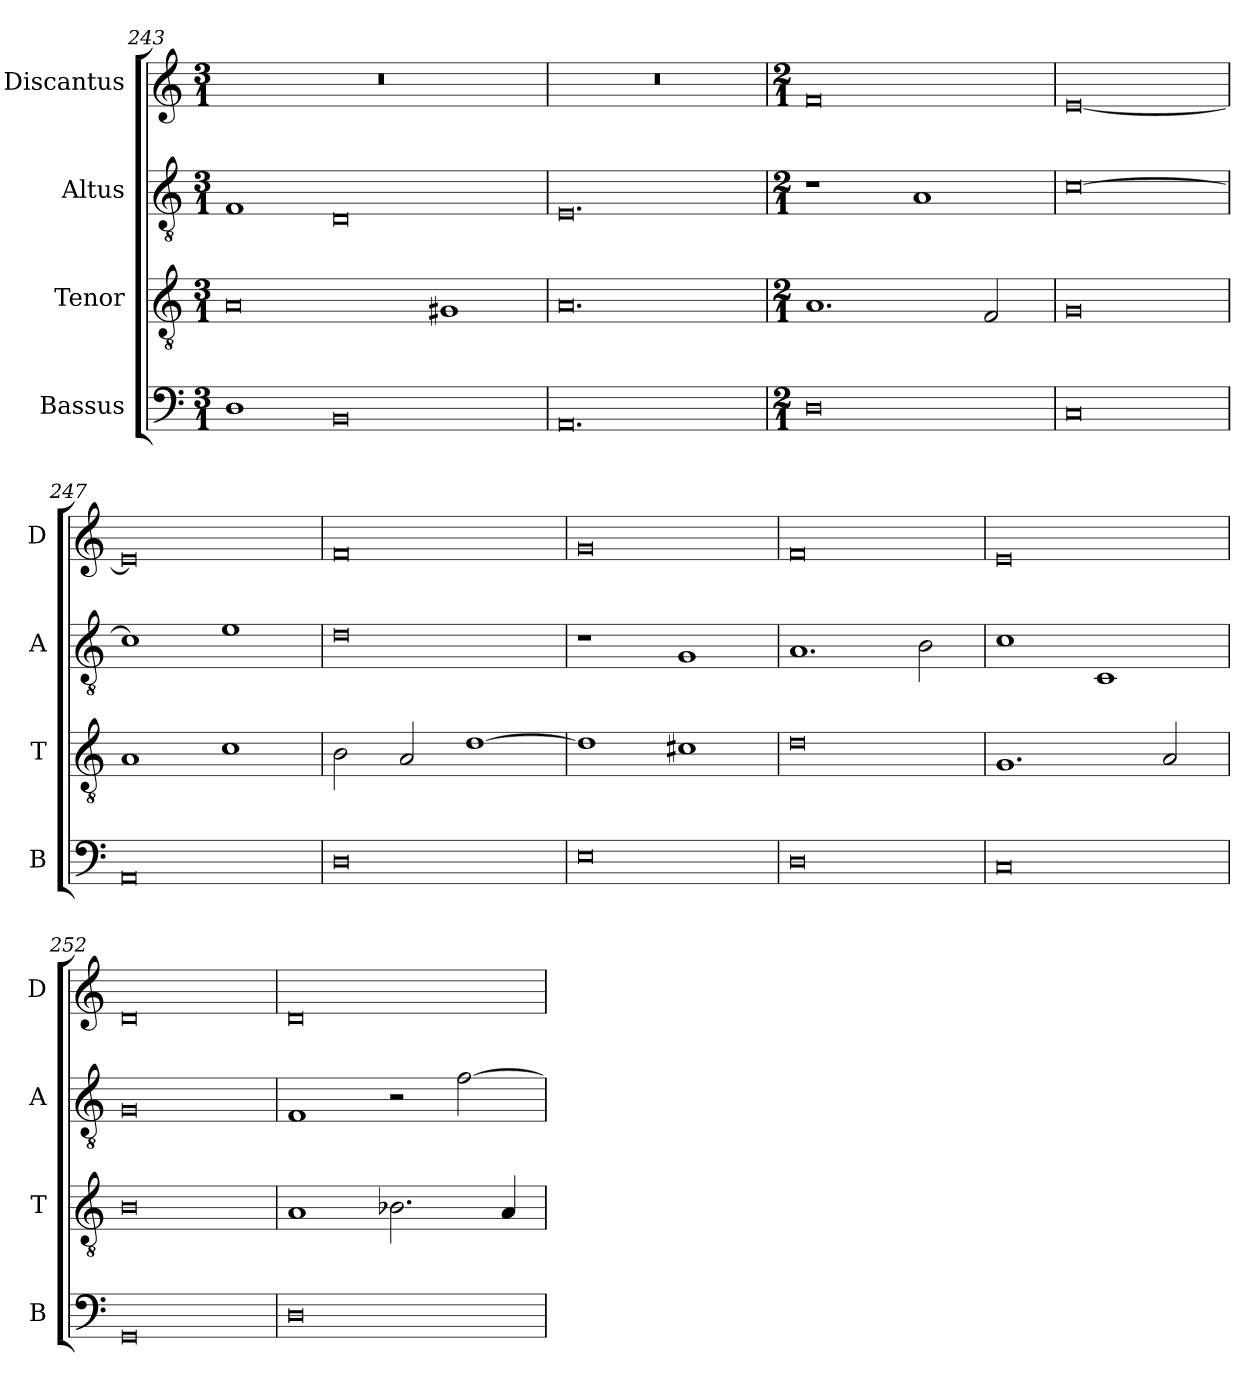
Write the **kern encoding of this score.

**kern	**kern	**kern	**kern
*part4	*part3	*part2	*part1
*staff4	*staff3	*staff2	*staff1
*I"Bassus	*I"Tenor	*I"Altus	*I"Discantus
*I'B	*I'T	*I'A	*I'D
*clefF4	*clefGv2	*clefGv2	*clefG2
*k[]	*k[]	*k[]	*k[]
*M3/1	*M3/1	*M3/1	*M3/1
=243	=243	=243	=243
1D	0A	1F	0.r
0BB	.	0D	.
.	1G#X	.	.
=244	=244	=244	=244
0.AA	0.A	0.E	0.r
=245	=245	=245	=245
*M2/1	*M2/1	*M2/1	*M2/1
0D	1.A	1r	0f
.	.	1A	.
.	2F/	.	.
=246	=246	=246	=246
0C	0G	[0c	[0e
=247	=247	=247	=247
0AA	1A	1c]	0e]
.	1c	1e	.
=248	=248	=248	=248
0D	2B\	0d	0f
.	2A/	.	.
.	[1d	.	.
=249	=249	=249	=249
0E	1d]	1r	0g
.	1c#X	1G	.
=250	=250	=250	=250
0D	0d	1.A	0f
.	.	2B\	.
=251	=251	=251	=251
0C	1.G	1c	0e
.	.	1C	.
.	2A/	.	.
=252	=252	=252	=252
0GG	0B	0G	0d
=253	=253	=253	=253
0D	1A	1F	0d
.	2.B-X\	2r	.
.	.	[2f\	.
.	4A/	.	.
=	=	=	=
*-	*-	*-	*-
